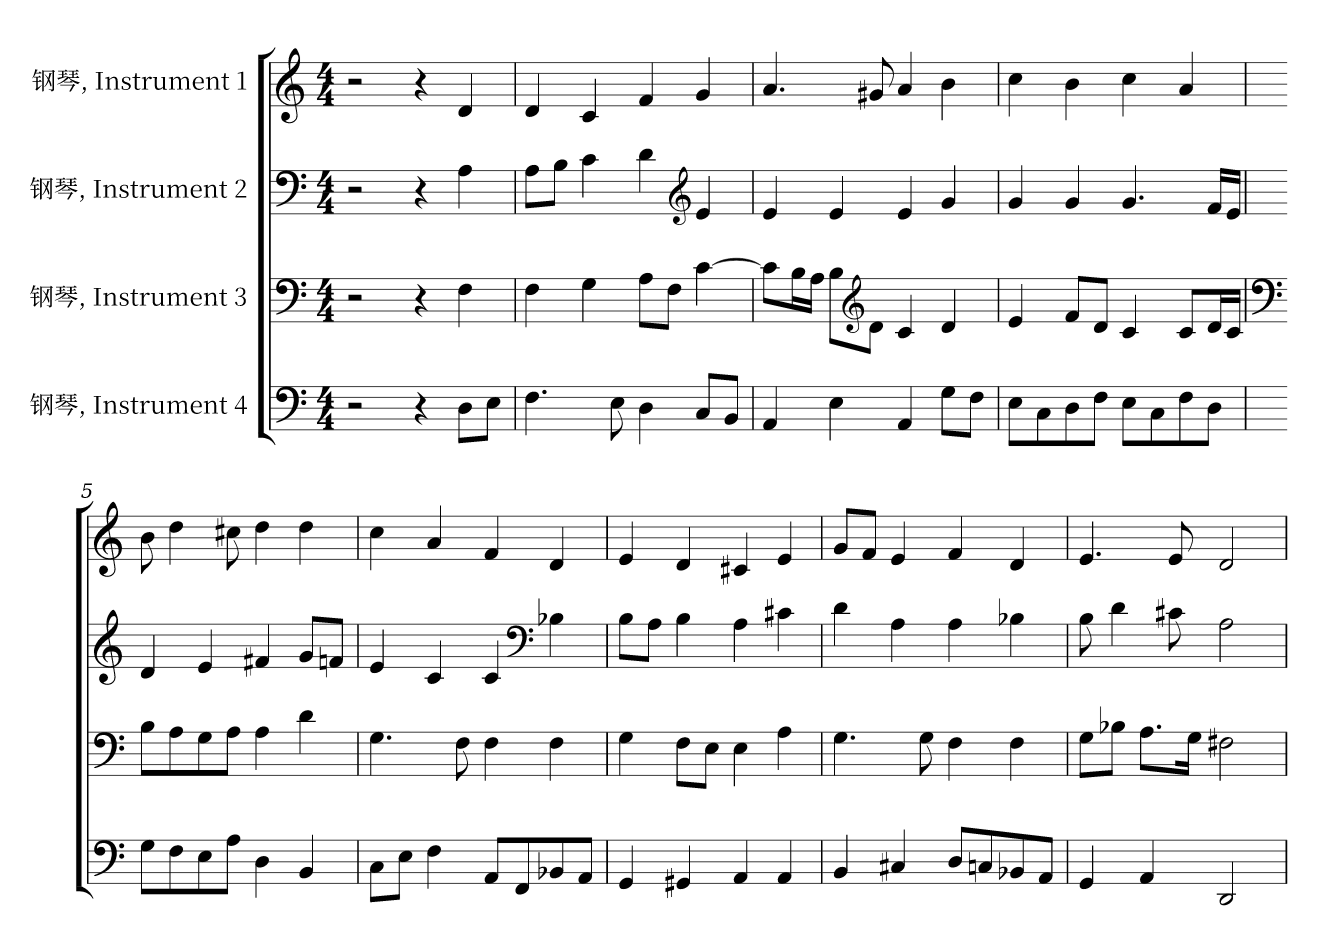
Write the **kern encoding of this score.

**kern	**kern	**kern	**kern
*part4	*part3	*part2	*part1
*staff4	*staff3	*staff2	*staff1
*I"钢琴, Instrument 4	*I"钢琴, Instrument 3	*I"钢琴, Instrument 2	*I"钢琴, Instrument 1
*clefF4	*clefF4	*clefF4	*clefG2
*k[]	*k[]	*k[]	*k[]
*M4/4	*M4/4	*M4/4	*M4/4
*MM96	*MM96	*MM96	*MM96
=1	=1	=1	=1
2r	2r	2r	2r
4r	4r	4r	4r
8D\L	4F\	4A\	4d/
8E\J	.	.	.
=2	=2	=2	=2
4.F\	4F\	8A\L	4d/
.	.	8B\J	.
.	4G\	4c\	4c/
8E\	.	.	.
4D\	8A\L	4d\	4f/
.	8F\J	.	.
*	*	*clefG2	*
8C/L	[4c\	4e/	4g/
8BB/J	.	.	.
=3	=3	=3	=3
4AA/	8c\L]	4e/	4.a/
.	16B\L	.	.
.	16A\JJ	.	.
4E\	8B\L	4e/	.
*	*clefG2	*	*
.	8d\J	.	8g#X/
4AA/	4c/	4e/	4a/
8G\L	4d/	4g/	4b\
8F\J	.	.	.
=4	=4	=4	=4
8E\L	4e/	4g/	4cc\
8C\	.	.	.
8D\	8f/L	4g/	4b\
8F\J	8d/J	.	.
8E\L	4c/	4.g/	4cc\
8C\	.	.	.
8F\	8c/L	.	4a/
8D\J	16d/L	16f/LL	.
.	16c/JJ	16e/JJ	.
!!LO:LB:g=z
=5	=5	=5	=5
*	*clefF4	*	*
8G\L	8B\L	4d/	8b\
8F\	8A\	.	4dd\
8E\	8G\	4e/	.
8A\J	8A\J	.	8cc#X\
4D\	4A\	4f#X/	4dd\
4BB/	4d\	8g/L	4dd\
.	.	8fn/J	.
=6	=6	=6	=6
8C\L	4.G\	4e/	4cc\
8E\J	.	.	.
4F\	.	4c/	4a/
.	8F\	.	.
8AA/L	4F\	4c/	4f/
8FF/	.	.	.
*	*	*clefF4	*
8BB-X/	4F\	4B-X\	4d/
8AA/J	.	.	.
=7	=7	=7	=7
4GG/	4G\	8B\L	4e/
.	.	8A\J	.
4GG#X/	8F\L	4B\	4d/
.	8E\J	.	.
4AA/	4E\	4A\	4c#X/
4AA/	4A\	4c#X\	4e/
=8	=8	=8	=8
4BB/	4.G\	4d\	8g/L
.	.	.	8f/J
4C#X/	.	4A\	4e/
.	8G\	.	.
8D/L	4F\	4A\	4f/
8Cn/	.	.	.
8BB-X/	4F\	4B-X\	4d/
8AA/J	.	.	.
=9	=9	=9	=9
4GG/	8G\L	8B\	4.e/
.	8B-X\J	4d\	.
4AA/	8.A\L	.	.
.	.	8c#X\	8e/
.	16G\Jk	.	.
2DD/	2F#X\	2A\	2d/
=	=	=	=
*-	*-	*-	*-
